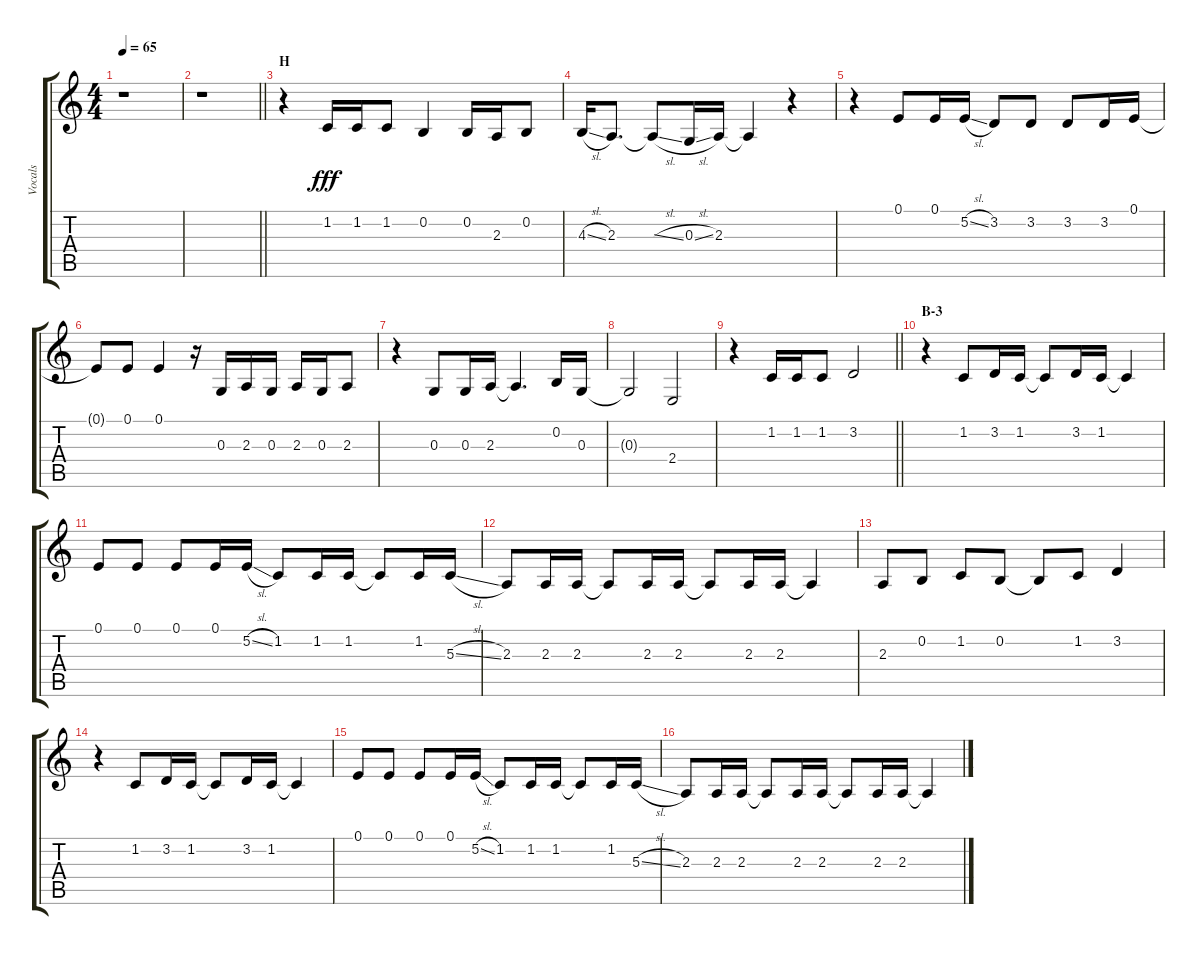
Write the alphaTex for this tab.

\track ("Vocals" "Vocals") {instrument voiceoohs}
\staff {score tabs}
\tuning (E4 B3 G3 D3 A2 E2) {hide}
\ts (4 4)
\tempo 65
\clef g2
\ks c
r.1{dy fff} |
\barLineRight lightlight
r.1 |
\section ("" "H")
r.4 1.2.16 1.2.16 1.2.8 0.2.4 0.2.16 2.3.16 0.2.8 |
4.3{sl}.16 2.3.8{d} 2.3{sl t}.8 0.3{sl}.16 2.3.16 2.3{t}.4 r.4 |
r.4 0.1.8 0.1.16 5.2{sl}.16 3.2.8 3.2.8 3.2.8 3.2.16 0.1.16 |
0.1{t}.8 0.1.8 0.1.4 r.16 0.3.16 2.3.16 0.3.16 2.3.16 0.3.16 2.3.8 |
r.4 0.3.8 0.3.16 2.3.16 2.3{t}.4{d} 0.2.16 0.3.16 |
0.3{t}.2 2.4.2 |
\barLineRight lightlight
r.4 1.2.16 1.2.16 1.2.8 3.2.2 |
\section ("" "B-3")
r.4 1.2.8 3.2.16 1.2.16 1.2{t}.8 3.2.16 1.2.16 1.2{t}.4 |
0.1.8 0.1.8 0.1.8 0.1.16 5.2{sl}.16 1.2.8 1.2.16 1.2.16 1.2{t}.8 1.2.16 5.3{sl}.16 |
2.3.8 2.3.16 2.3.16 2.3{t}.8 2.3.16 2.3.16 2.3{t}.8 2.3.16 2.3.16 2.3{t}.4 |
2.3.8 0.2.8 1.2.8 0.2.8 0.2{t}.8 1.2.8 3.2.4 |
r.4 1.2.8 3.2.16 1.2.16 1.2{t}.8 3.2.16 1.2.16 1.2{t}.4 |
0.1.8 0.1.8 0.1.8 0.1.16 5.2{sl}.16 1.2.8 1.2.16 1.2.16 1.2{t}.8 1.2.16 5.3{sl}.16 |
2.3.8 2.3.16 2.3.16 2.3{t}.8 2.3.16 2.3.16 2.3{t}.8 2.3.16 2.3.16 2.3{t}.4
